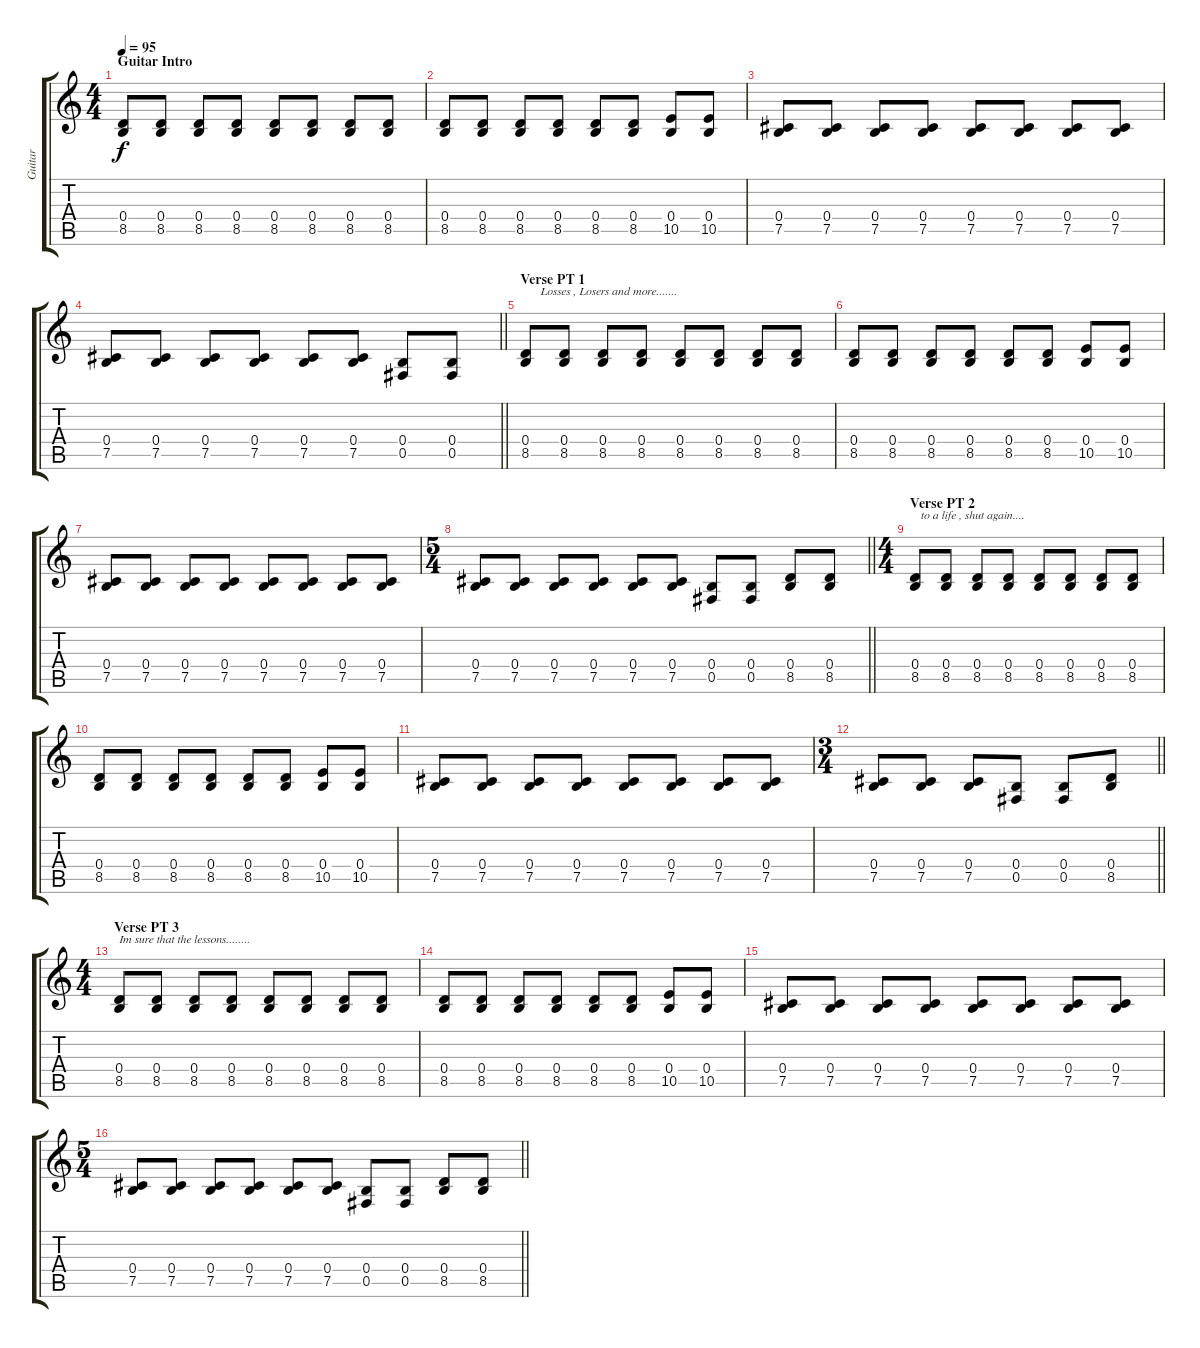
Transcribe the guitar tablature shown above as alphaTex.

\track ("Guitar" "Guitar") {instrument electricguitarclean}
\staff {score tabs}
\tuning (Db4 Ab3 E3 B2 Gb2 B1) {hide}
\ts (4 4)
\section ("" "Guitar Intro")
\tempo 95
\clef g2
\ks c
(0.4 8.5).8{dy f volume 3 instrument electricguitarclean} (0.4 8.5).8 (0.4 8.5).8{volume 4} (0.4 8.5).8 (0.4 8.5).8{volume 6} (0.4 8.5).8 (0.4 8.5).8 (0.4 8.5).8 |
(0.4 8.5).8 (0.4 8.5).8 (0.4 8.5).8 (0.4 8.5).8{volume 7} (0.4 8.5).8 (0.4 8.5).8 (0.4 10.5).8 (0.4 10.5).8{volume 8} |
(0.4 7.5).8 (0.4 7.5).8 (0.4 7.5).8 (0.4 7.5).8 (0.4 7.5).8{volume 9} (0.4 7.5).8 (0.4 7.5).8 (0.4 7.5).8 |
\barLineRight lightlight
(0.4 7.5).8 (0.4 7.5).8 (0.4 7.5).8 (0.4 7.5).8{volume 12} (0.4 7.5).8 (0.4 7.5).8 (0.4 0.5).8 (0.4 0.5).8 |
\section ("" "Verse PT 1")
(0.4 8.5).8{txt "     Losses , Losers and more......." volume 11} (0.4 8.5).8 (0.4 8.5).8 (0.4 8.5).8 (0.4 8.5).8 (0.4 8.5).8 (0.4 8.5).8 (0.4 8.5).8 |
(0.4 8.5).8 (0.4 8.5).8 (0.4 8.5).8 (0.4 8.5).8 (0.4 8.5).8 (0.4 8.5).8 (0.4 10.5).8 (0.4 10.5).8 |
(0.4 7.5).8 (0.4 7.5).8 (0.4 7.5).8 (0.4 7.5).8 (0.4 7.5).8 (0.4 7.5).8 (0.4 7.5).8 (0.4 7.5).8 |
\ts (5 4)
\barLineRight lightlight
(0.4 7.5).8 (0.4 7.5).8 (0.4 7.5).8 (0.4 7.5).8 (0.4 7.5).8 (0.4 7.5).8 (0.4 0.5).8 (0.4 0.5).8 (0.4 8.5).8 (0.4 8.5).8 |
\ts (4 4)
\section ("" "Verse PT 2")
(0.4 8.5).8{txt "  to a life , shut again...."} (0.4 8.5).8 (0.4 8.5).8 (0.4 8.5).8 (0.4 8.5).8 (0.4 8.5).8 (0.4 8.5).8 (0.4 8.5).8 |
(0.4 8.5).8 (0.4 8.5).8 (0.4 8.5).8 (0.4 8.5).8 (0.4 8.5).8 (0.4 8.5).8 (0.4 10.5).8 (0.4 10.5).8 |
(0.4 7.5).8 (0.4 7.5).8 (0.4 7.5).8 (0.4 7.5).8 (0.4 7.5).8 (0.4 7.5).8 (0.4 7.5).8 (0.4 7.5).8 |
\ts (3 4)
\barLineRight lightlight
(0.4 7.5).8 (0.4 7.5).8 (0.4 7.5).8 (0.4 0.5).8 (0.4 0.5).8 (0.4 8.5).8 |
\ts (4 4)
\section ("" "Verse PT 3")
(0.4 8.5).8{txt "Im sure that the lessons........"} (0.4 8.5).8 (0.4 8.5).8 (0.4 8.5).8 (0.4 8.5).8 (0.4 8.5).8 (0.4 8.5).8 (0.4 8.5).8 |
(0.4 8.5).8 (0.4 8.5).8 (0.4 8.5).8 (0.4 8.5).8 (0.4 8.5).8 (0.4 8.5).8 (0.4 10.5).8 (0.4 10.5).8 |
(0.4 7.5).8 (0.4 7.5).8 (0.4 7.5).8 (0.4 7.5).8 (0.4 7.5).8 (0.4 7.5).8 (0.4 7.5).8 (0.4 7.5).8 |
\ts (5 4)
\barLineRight lightlight
(0.4 7.5).8 (0.4 7.5).8 (0.4 7.5).8 (0.4 7.5).8 (0.4 7.5).8 (0.4 7.5).8 (0.4 0.5).8 (0.4 0.5).8 (0.4 8.5).8 (0.4 8.5).8
